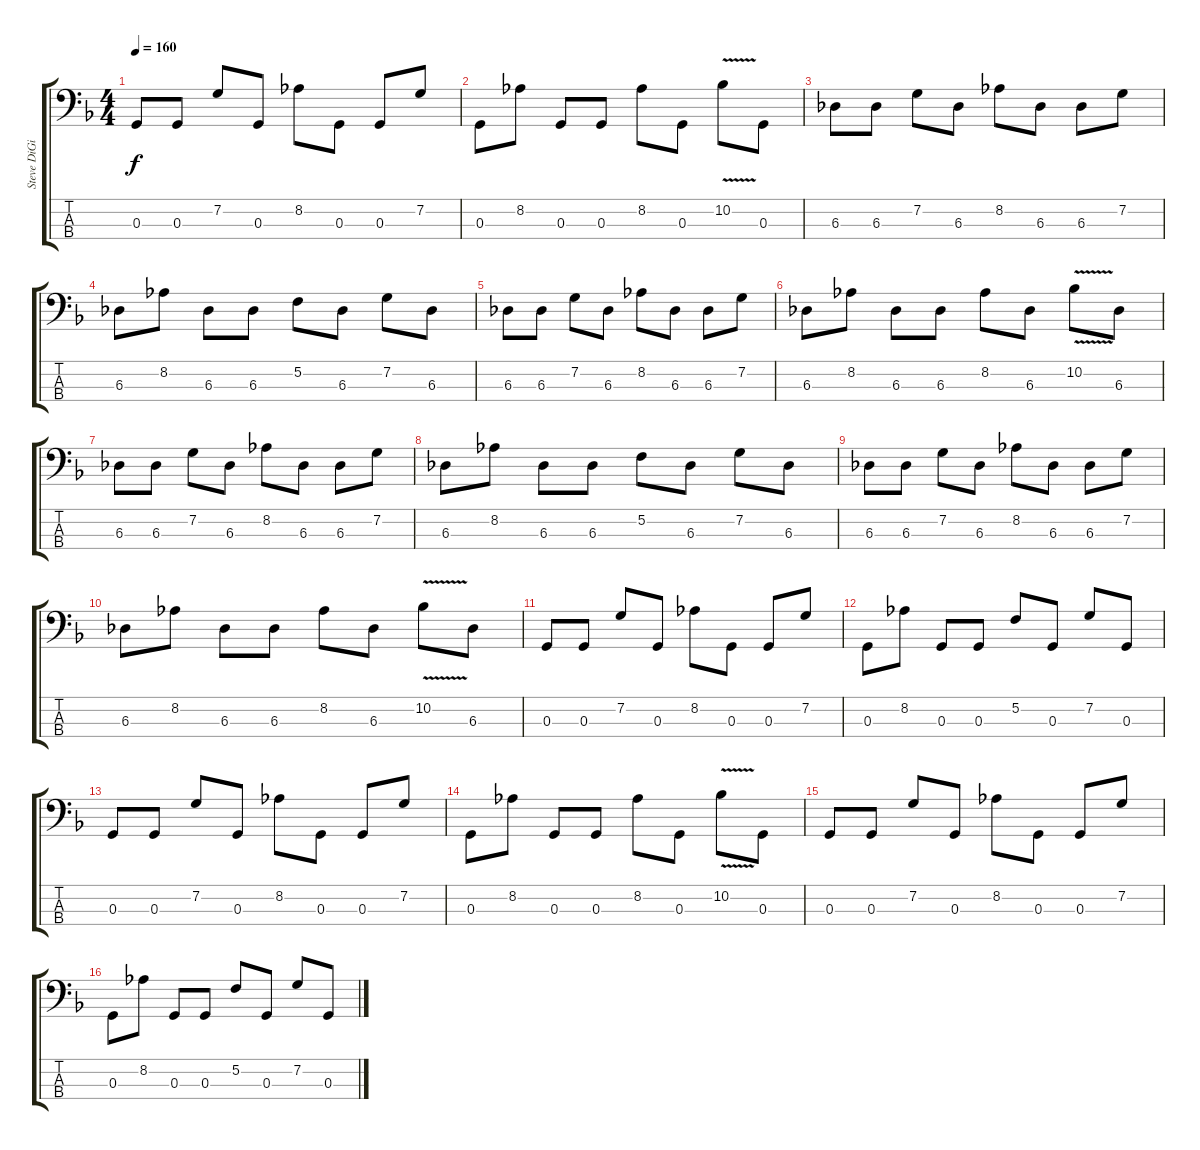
\track ("Steve DiGiorgio" "Steve DiGi") {instrument fretlessbass}
\staff {score tabs}
\tuning (F2 C2 G1 D1) {hide}
\ts (4 4)
\tempo 160
\clef f4
\ks f
0.3.8{dy f} 0.3.8 7.2.8 0.3.8 8.2.8 0.3.8 0.3.8 7.2.8 |
0.3.8 8.2.8 0.3.8 0.3.8 8.2.8 0.3.8 10.2{v}.8 0.3.8 |
6.3.8 6.3.8 7.2.8 6.3.8 8.2.8 6.3.8 6.3.8 7.2.8 |
6.3.8 8.2.8 6.3.8 6.3.8 5.2.8 6.3.8 7.2.8 6.3.8 |
6.3.8 6.3.8 7.2.8 6.3.8 8.2.8 6.3.8 6.3.8 7.2.8 |
6.3.8 8.2.8 6.3.8 6.3.8 8.2.8 6.3.8 10.2{v}.8 6.3.8 |
6.3.8 6.3.8 7.2.8 6.3.8 8.2.8 6.3.8 6.3.8 7.2.8 |
6.3.8 8.2.8 6.3.8 6.3.8 5.2.8 6.3.8 7.2.8 6.3.8 |
6.3.8 6.3.8 7.2.8 6.3.8 8.2.8 6.3.8 6.3.8 7.2.8 |
6.3.8 8.2.8 6.3.8 6.3.8 8.2.8 6.3.8 10.2{v}.8 6.3.8 |
0.3.8 0.3.8 7.2.8 0.3.8 8.2.8 0.3.8 0.3.8 7.2.8 |
0.3.8 8.2.8 0.3.8 0.3.8 5.2.8 0.3.8 7.2.8 0.3.8 |
0.3.8 0.3.8 7.2.8 0.3.8 8.2.8 0.3.8 0.3.8 7.2.8 |
0.3.8 8.2.8 0.3.8 0.3.8 8.2.8 0.3.8 10.2{v}.8 0.3.8 |
0.3.8 0.3.8 7.2.8 0.3.8 8.2.8 0.3.8 0.3.8 7.2.8 |
0.3.8 8.2.8 0.3.8 0.3.8 5.2.8 0.3.8 7.2.8 0.3.8
